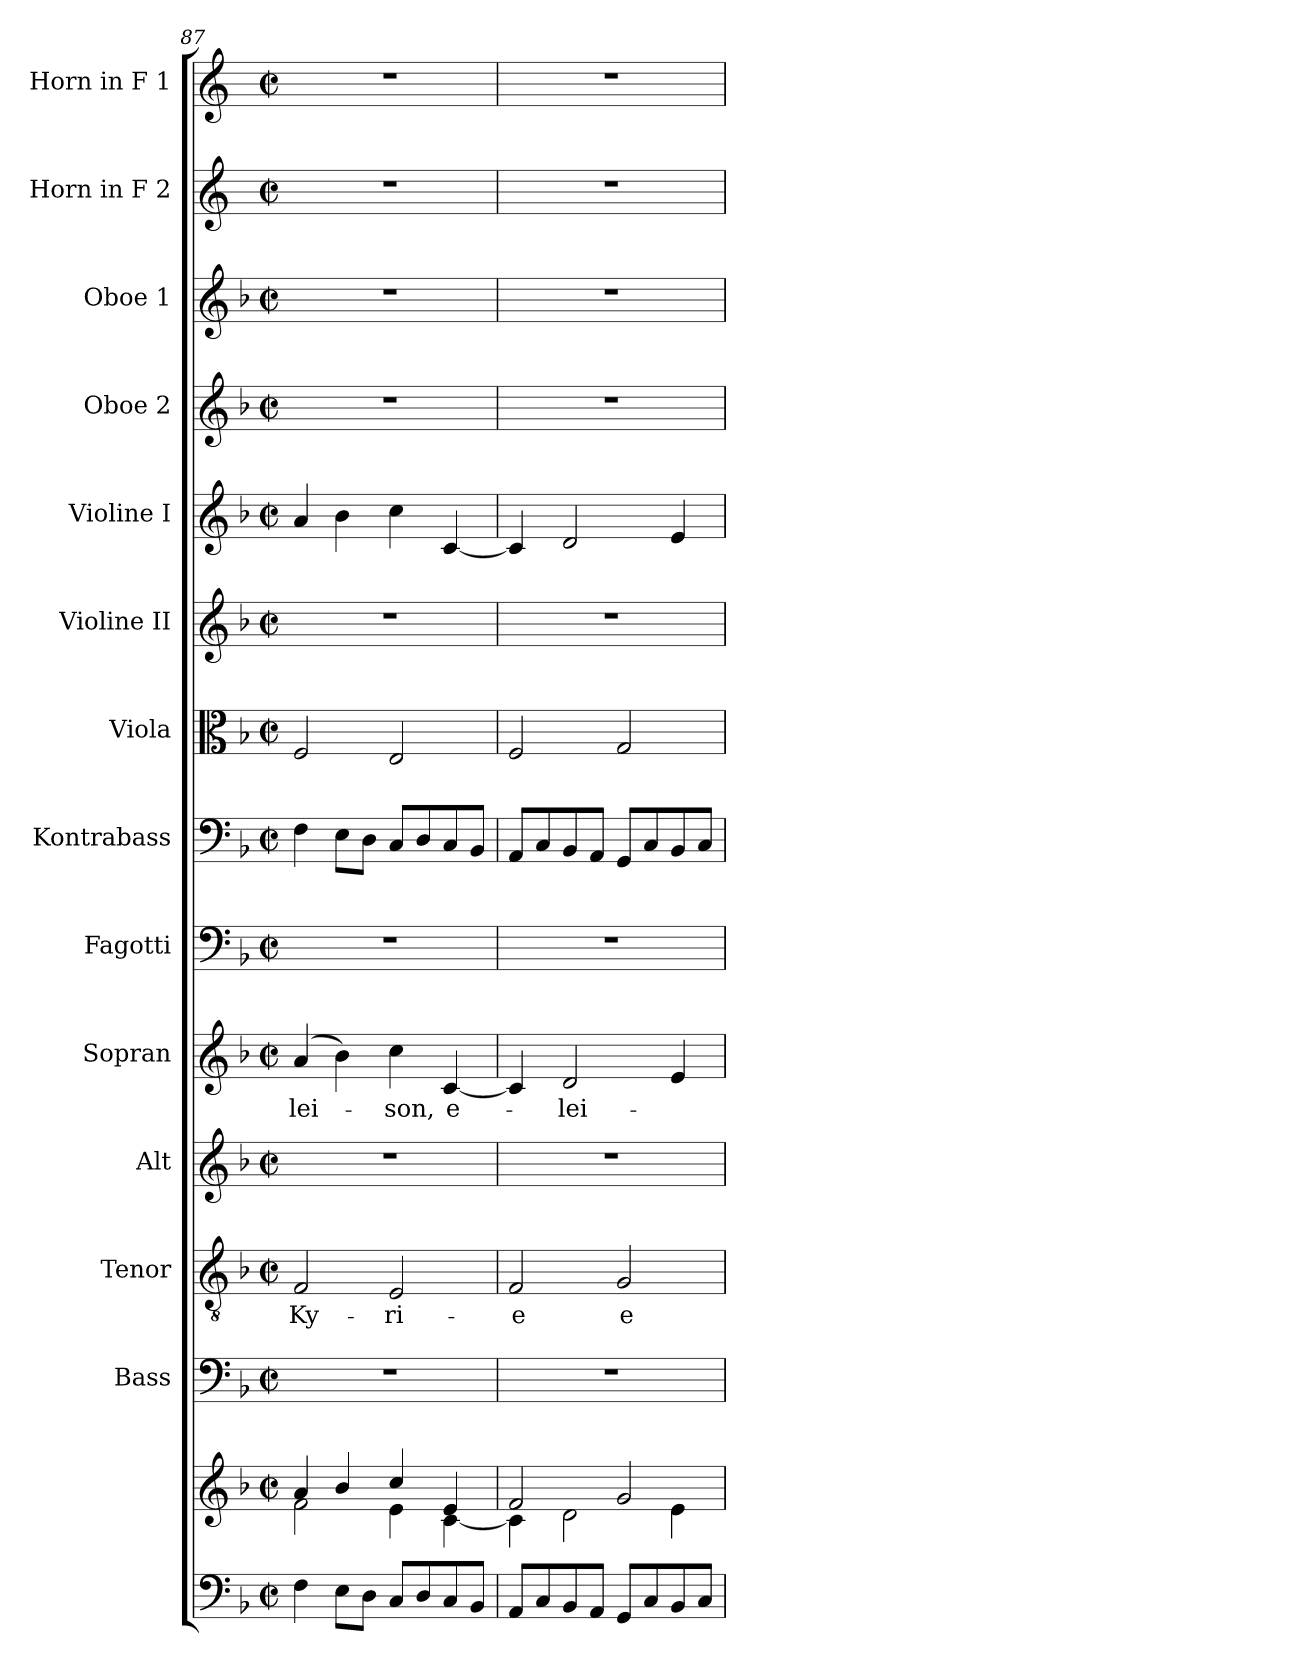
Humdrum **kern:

**kern	**kern	**kern	**kern	**text	**kern	**kern	**text	**kern	**kern	**kern	**kern	**kern	**kern	**kern	**kern	**kern
*part14	*part14	*part13	*part12	*part12	*part11	*part10	*part10	*part9	*part8	*part7	*part6	*part5	*part4	*part3	*part2	*part1
*staff15	*staff14	*staff13	*staff12	*staff12	*staff11	*staff10	*staff10	*staff9	*staff8	*staff7	*staff6	*staff5	*staff4	*staff3	*staff2	*staff1
*	*	*I"Bass	*I"Tenor	*	*I"Alt	*I"Sopran	*	*I"Fagotti	*I"Kontrabass	*I"Viola	*I"Violine II	*I"Violine I	*I"Oboe 2	*I"Oboe 1	*I"Horn in F 2	*I"Horn in F 1
*	*	*I'B.	*I'T.	*	*I'A.	*I'S.	*	*I'Fg.	*I'Kb.	*I'Vla.	*I'Vl. II	*I'Vl. I	*I'Ob. 2	*I'Ob. 1	*	*
*clefF4	*clefG2	*clefF4	*clefGv2	*	*clefG2	*clefG2	*	*clefF4	*clefF4	*clefC3	*clefG2	*clefG2	*clefG2	*clefG2	*clefG2	*clefG2
*	*	*	*	*	*	*	*	*	*ITrd7c12	*	*	*	*	*	*ITrd4c7	*ITrd4c7
*k[b-]	*k[b-]	*k[b-]	*k[b-]	*	*k[b-]	*k[b-]	*	*k[b-]	*k[b-]	*k[b-]	*k[b-]	*k[b-]	*k[b-]	*k[b-]	*k[b-]	*k[b-]
*F:	*F:	*F:	*F:	*	*F:	*F:	*	*F:	*F:	*F:	*F:	*F:	*F:	*F:	*F:	*F:
*M2/2	*M2/2	*M2/2	*M2/2	*	*M2/2	*M2/2	*	*M2/2	*M2/2	*M2/2	*M2/2	*M2/2	*M2/2	*M2/2	*M2/2	*M2/2
*met(c|)	*met(c|)	*met(c|)	*met(c|)	*	*met(c|)	*met(c|)	*	*met(c|)	*met(c|)	*met(c|)	*met(c|)	*met(c|)	*met(c|)	*met(c|)	*met(c|)	*met(c|)
=87	=87	=87	=87	=87	=87	=87	=87	=87	=87	=87	=87	=87	=87	=87	=87	=87
*	*^	*	*	*	*	*	*	*	*	*	*	*	*	*	*	*
!	!	!	!	!	!LO:LY:b	!	!	!LO:LY:b	!	!	!	!	!	!	!	!	!
4F\	4a/	2f\	1r	2F/	Ky-	1r	(4a/	-lei-	1r	4FF\	2F/	1r	4a/	1r	1r	1r	1r
8E\L	4b-/	.	.	.	.	.	4b-\)	.	.	8EE\L	.	.	4b-\	.	.	.	.
8D\J	.	.	.	.	.	.	.	.	.	8DD\J	.	.	.	.	.	.	.
!	!	!	!	!	!LO:LY:b	!	!	!LO:LY:b	!	!	!	!	!	!	!	!	!
8C/L	4cc/	4e\	.	2E/	-ri-	.	4cc\	-son,	.	8CC/L	2E/	.	4cc\	.	.	.	.
8D/	.	.	.	.	.	.	.	.	.	8DD/	.	.	.	.	.	.	.
!	!	!	!	!	!	!	!	!LO:LY:b	!	!	!	!	!	!	!	!	!
8C/	4e/	[<4c\	.	.	.	.	[4c/	e-	.	8CC/	.	.	[4c/	.	.	.	.
8BB-/J	.	.	.	.	.	.	.	.	.	8BBB-/J	.	.	.	.	.	.	.
=88	=88	=88	=88	=88	=88	=88	=88	=88	=88	=88	=88	=88	=88	=88	=88	=88	=88
!	!	!	!	!	!LO:LY:b	!	!	!	!	!	!	!	!	!	!	!	!
8AA/L	2f/	4c\]	1r	2F/	-e	1r	4c/]	.	1r	8AAA/L	2F/	1r	4c/]	1r	1r	1r	1r
8C/	.	.	.	.	.	.	.	.	.	8CC/	.	.	.	.	.	.	.
!	!	!	!	!	!	!	!	!LO:LY:b	!	!	!	!	!	!	!	!	!
8BB-/	.	2d\	.	.	.	.	2d/	-lei-	.	8BBB-/	.	.	2d/	.	.	.	.
8AA/J	.	.	.	.	.	.	.	.	.	8AAA/J	.	.	.	.	.	.	.
!	!	!	!	!	!LO:LY:b	!	!	!	!	!	!	!	!	!	!	!	!
8GG/L	2g/	.	.	2G/	e-	.	.	.	.	8GGG/L	2G/	.	.	.	.	.	.
8C/	.	.	.	.	.	.	.	.	.	8CC/	.	.	.	.	.	.	.
8BB-/	.	4e\	.	.	.	.	4e/	.	.	8BBB-/	.	.	4e/	.	.	.	.
8C/J	.	.	.	.	.	.	.	.	.	8CC/J	.	.	.	.	.	.	.
*	*v	*v	*	*	*	*	*	*	*	*	*	*	*	*	*	*	*
=	=	=	=	=	=	=	=	=	=	=	=	=	=	=	=	=
*-	*-	*-	*-	*-	*-	*-	*-	*-	*-	*-	*-	*-	*-	*-	*-	*-
